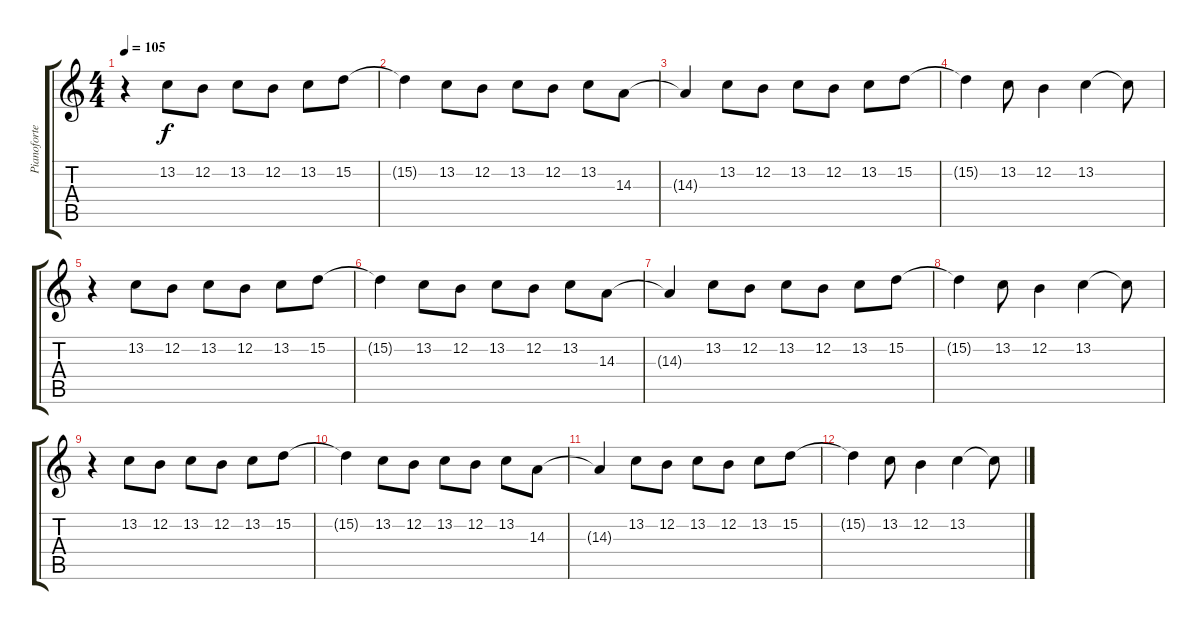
\track ("Pianoforte" "Pianoforte") {instrument electricgrandpiano}
\staff {score tabs}
\tuning (E4 B3 G3 D3 A2 E2) {hide}
\ts (4 4)
\tempo 105
\clef g2
\ks c
r.4{dy f} 13.2.8 12.2.8 13.2.8 12.2.8 13.2.8 15.2.8 |
15.2{t}.4 13.2.8 12.2.8 13.2.8 12.2.8 13.2.8 14.3.8 |
14.3{t}.4 13.2.8 12.2.8 13.2.8 12.2.8 13.2.8 15.2.8 |
15.2{t}.4 13.2.8 12.2.4 13.2.4 13.2{t}.8 |
r.4 13.2.8 12.2.8 13.2.8 12.2.8 13.2.8 15.2.8 |
15.2{t}.4 13.2.8 12.2.8 13.2.8 12.2.8 13.2.8 14.3.8 |
14.3{t}.4 13.2.8 12.2.8 13.2.8 12.2.8 13.2.8 15.2.8 |
15.2{t}.4 13.2.8 12.2.4 13.2.4 13.2{t}.8 |
r.4 13.2.8 12.2.8 13.2.8 12.2.8 13.2.8 15.2.8 |
15.2{t}.4 13.2.8 12.2.8 13.2.8 12.2.8 13.2.8 14.3.8 |
14.3{t}.4 13.2.8 12.2.8 13.2.8 12.2.8 13.2.8 15.2.8 |
15.2{t}.4 13.2.8 12.2.4 13.2.4 13.2{t}.8
